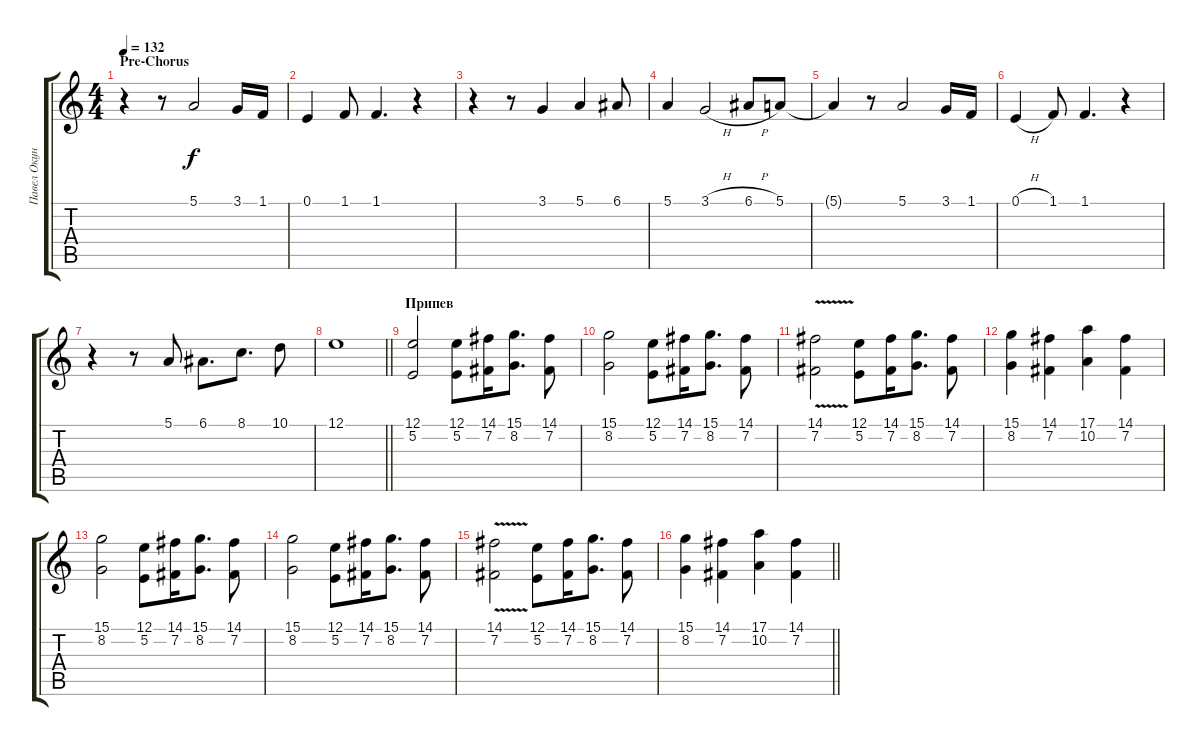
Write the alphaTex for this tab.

\track ("Павел Окунев" "Павел Окун") {instrument frenchhorn}
\staff {score tabs}
\tuning (E4 B3 G3 D3 A2 E2) {hide}
\ts (4 4)
\section ("" "Pre-Chorus")
\tempo 132
\clef g2
\ks c
r.4{dy f} r.8 5.1.2 3.1.16 1.1.16 |
0.1.4 1.1.8 1.1.4{d} r.4 |
r.4 r.8 3.1.4 5.1.4 6.1.8 |
5.1.4 3.1{h}.2 6.1{h}.8 5.1.8 |
5.1{t}.4 r.8 5.1.2 3.1.16 1.1.16 |
0.1{h}.4 1.1.8 1.1.4{d} r.4 |
r.4 r.8 5.1.8 6.1.8{d} 8.1.8{d} 10.1.8 |
\barLineRight lightlight
12.1.1 |
\section ("" "Припев")
(12.1 5.2).2 (12.1 5.2).8 (14.1 7.2).16 (15.1 8.2).8{d} (14.1 7.2).8 |
(15.1 8.2).2 (12.1 5.2).8 (14.1 7.2).16 (15.1 8.2).8{d} (14.1 7.2).8 |
(14.1{v} 7.2{v}).2 (12.1 5.2).8 (14.1 7.2).16 (15.1 8.2).8{d} (14.1 7.2).8 |
(15.1 8.2).4 (14.1 7.2).4 (17.1 10.2).4 (14.1 7.2).4 |
(15.1 8.2).2 (12.1 5.2).8 (14.1 7.2).16 (15.1 8.2).8{d} (14.1 7.2).8 |
(15.1 8.2).2 (12.1 5.2).8 (14.1 7.2).16 (15.1 8.2).8{d} (14.1 7.2).8 |
(14.1{v} 7.2{v}).2 (12.1 5.2).8 (14.1 7.2).16 (15.1 8.2).8{d} (14.1 7.2).8 |
\barLineRight lightlight
(15.1 8.2).4 (14.1 7.2).4 (17.1 10.2).4 (14.1 7.2).4
